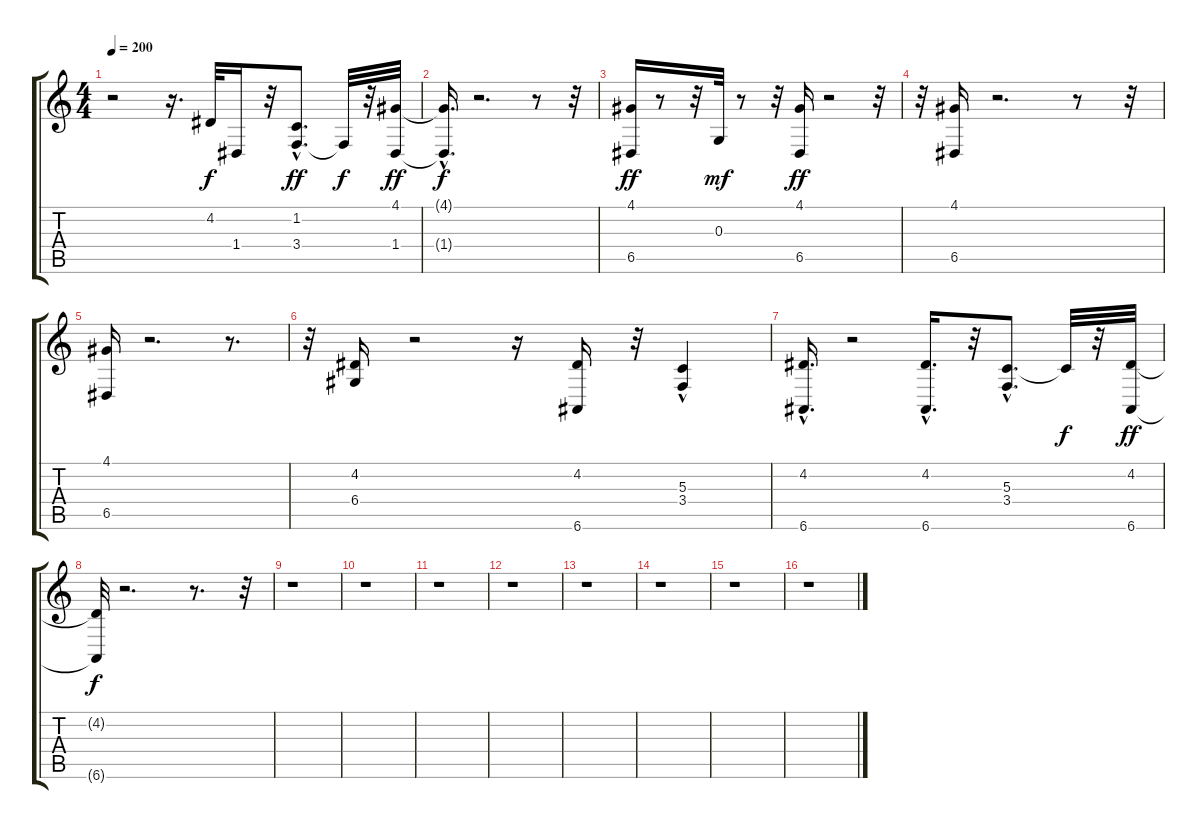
\track "" {instrument brasssection}
\staff {score tabs}
\tuning (E4 B3 G3 D3 A2 E2) {hide}
\ts (4 4)
\tempo 200
\clef g2
\ks c
r.2{dy f} r.16{d} 4.2.32 1.4.16 r.32 (1.2{hac} 3.4{hac}).8{d dy ff} 3.4{t}.32{dy f} r.32 (4.1 1.4).32{dy ff} |
(4.1{hac t} 1.4{hac t}).16{d dy f} r.2{d} r.8 r.32 |
(4.1 6.5).16{dy ff} r.8 r.32 0.3.32{dy mf} r.8 r.32 (4.1 6.5).16{dy ff} r.2 r.32 |
r.32 (4.1 6.5).16 r.2{d} r.8 r.32 |
(4.1 6.5).16 r.2{d} r.8{d} |
r.32 (4.2 6.4).16 r.2 r.16 (4.2 6.6).16 r.32 (5.3 3.4{hac}).4 |
(4.2{hac} 6.6).16{d} r.2 (4.2 6.6{hac}).16{d} r.32 (5.3{hac} 3.4).8{d} 5.3{t}.32{dy f} r.32 (4.2 6.6).32{dy ff} |
(4.2{t} 6.6{t}).32{dy f} r.2{d} r.8{d} r.32 |
r.1 |
r.1 |
r.1 |
r.1 |
r.1 |
r.1 |
r.1 |
r.1
